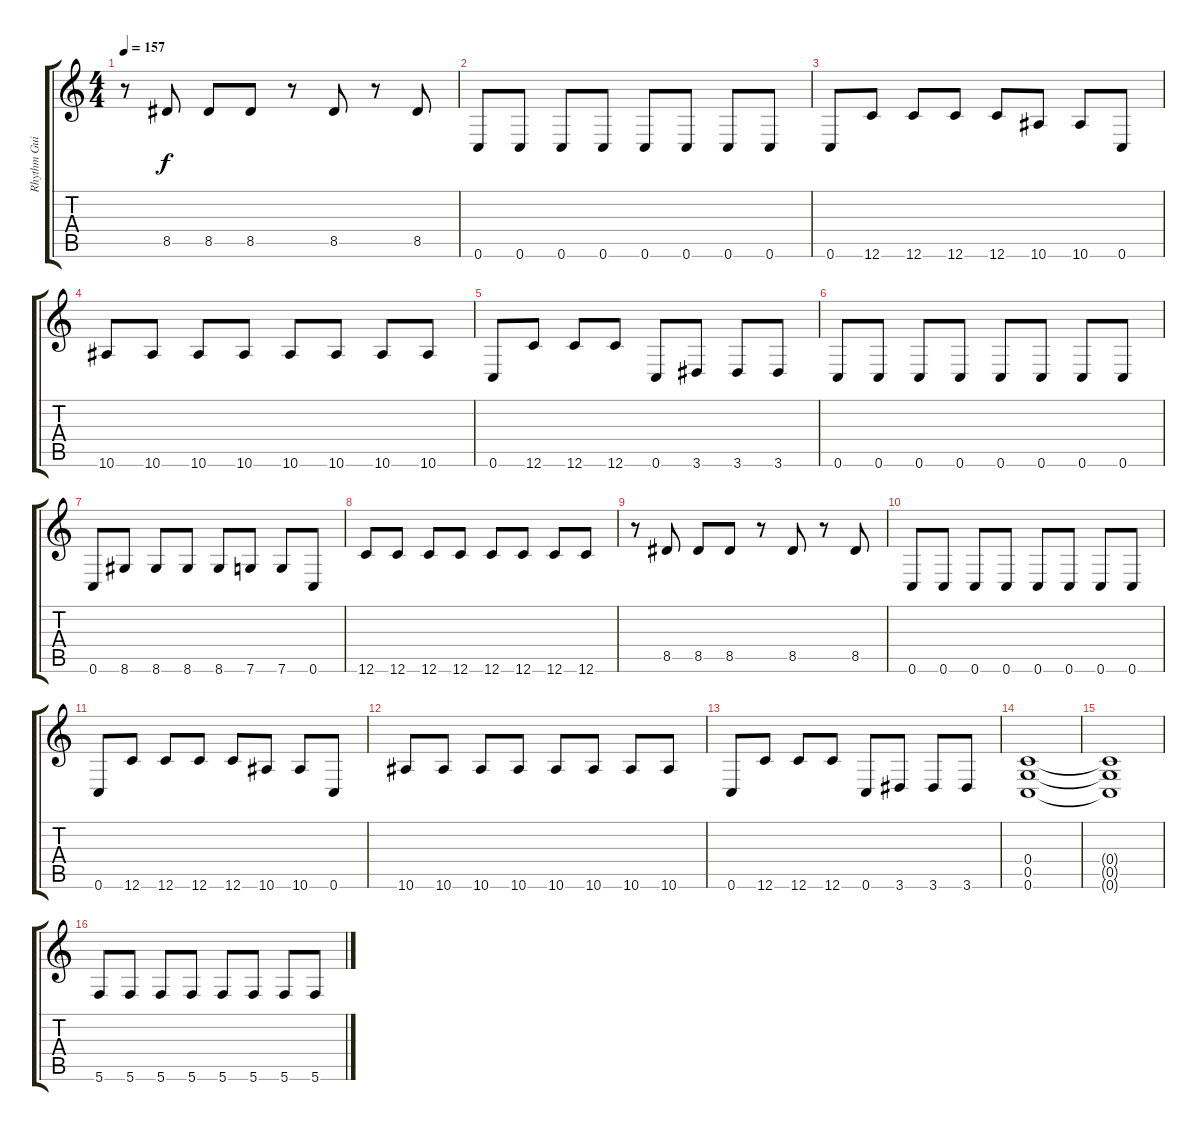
\track ("Rhythm Guitar 2" "Rhythm Gui") {instrument distortionguitar}
\staff {score tabs}
\tuning (D4 A3 F3 C3 G2 C2) {hide}
\ts (4 4)
\tempo 157
\clef g2
\ks c
r.8{dy f} 8.5.8 8.5.8 8.5.8 r.8 8.5.8 r.8 8.5.8 |
0.6.8 0.6.8 0.6.8 0.6.8 0.6.8 0.6.8 0.6.8 0.6.8 |
0.6.8 12.6.8 12.6.8 12.6.8 12.6.8 10.6.8 10.6.8 0.6.8 |
10.6.8 10.6.8 10.6.8 10.6.8 10.6.8 10.6.8 10.6.8 10.6.8 |
0.6.8 12.6.8 12.6.8 12.6.8 0.6.8 3.6.8 3.6.8 3.6.8 |
0.6.8 0.6.8 0.6.8 0.6.8 0.6.8 0.6.8 0.6.8 0.6.8 |
0.6.8 8.6.8 8.6.8 8.6.8 8.6.8 7.6.8 7.6.8 0.6.8 |
12.6.8 12.6.8 12.6.8 12.6.8 12.6.8 12.6.8 12.6.8 12.6.8 |
r.8 8.5.8 8.5.8 8.5.8 r.8 8.5.8 r.8 8.5.8 |
0.6.8 0.6.8 0.6.8 0.6.8 0.6.8 0.6.8 0.6.8 0.6.8 |
0.6.8 12.6.8 12.6.8 12.6.8 12.6.8 10.6.8 10.6.8 0.6.8 |
10.6.8 10.6.8 10.6.8 10.6.8 10.6.8 10.6.8 10.6.8 10.6.8 |
0.6.8 12.6.8 12.6.8 12.6.8 0.6.8 3.6.8 3.6.8 3.6.8 |
(0.4 0.5 0.6).1 |
(0.4{t} 0.5{t} 0.6{t}).1 |
5.6.8 5.6.8 5.6.8 5.6.8 5.6.8 5.6.8 5.6.8 5.6.8
